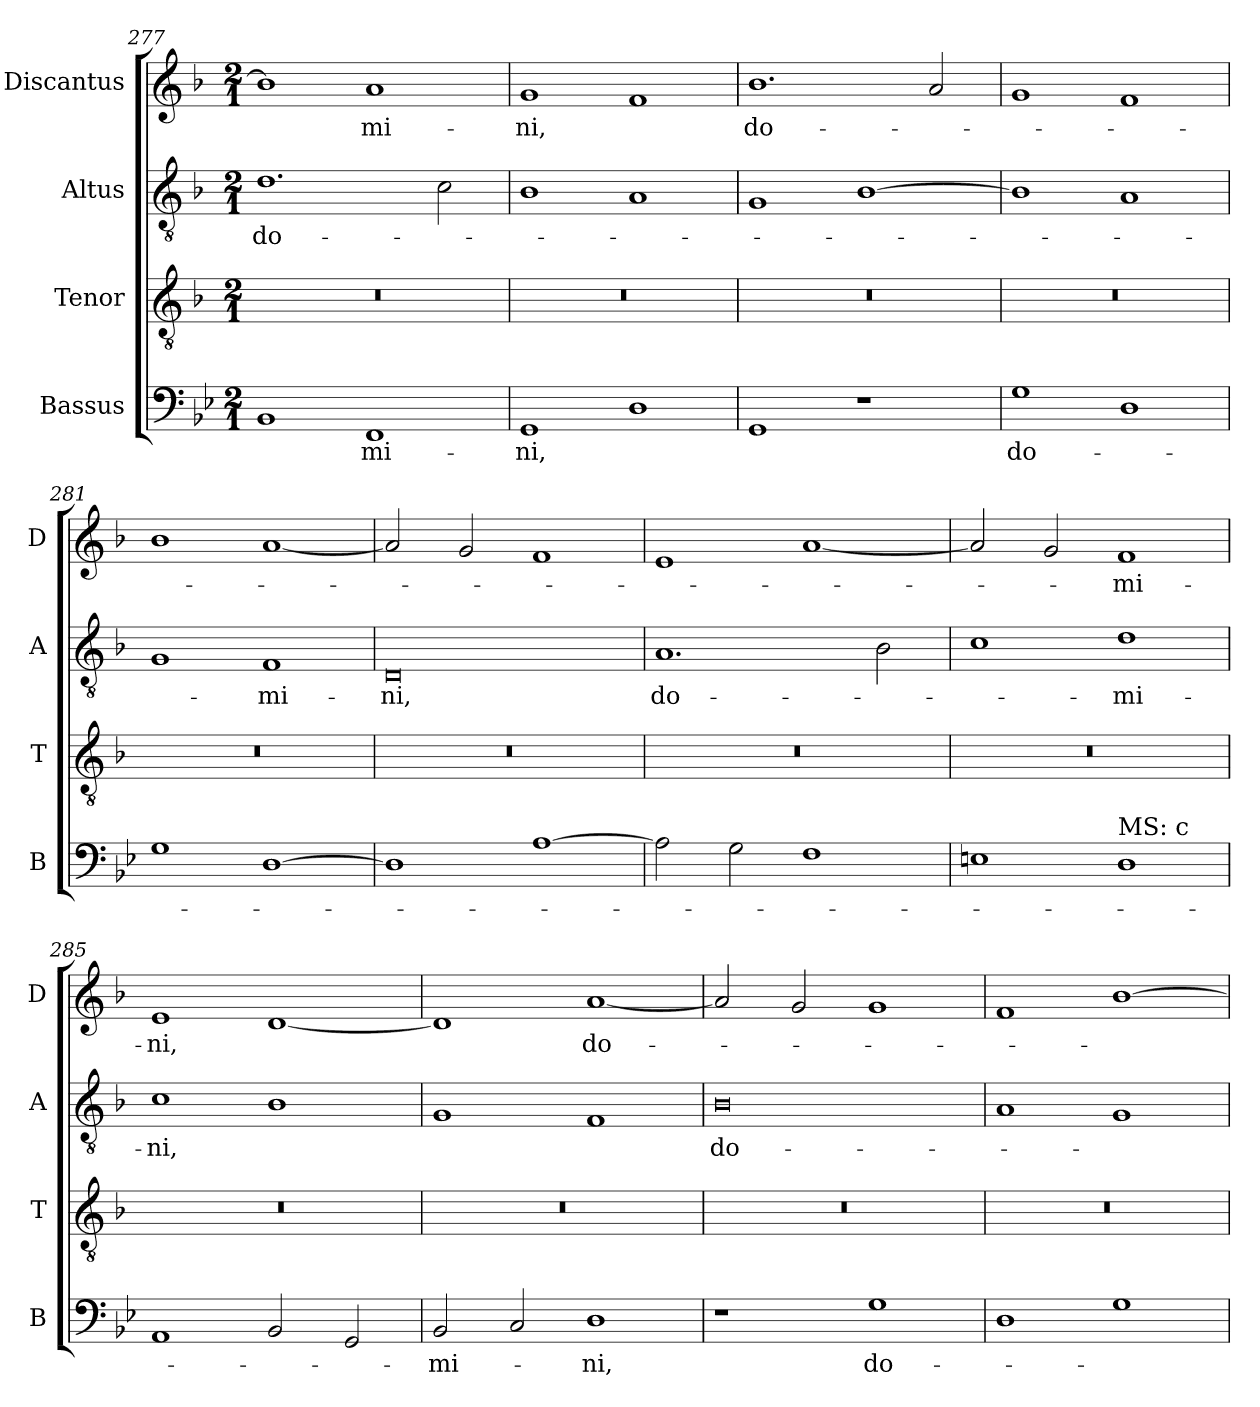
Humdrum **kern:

**kern	**text	**kern	**kern	**text	**kern	**text
*part4	*part4	*part3	*part2	*part2	*part1	*part1
*staff4	*staff4	*staff3	*staff2	*staff2	*staff1	*staff1
*I"Bassus	*	*I"Tenor	*I"Altus	*	*I"Discantus	*
*I'B	*	*I'T	*I'A	*	*I'D	*
*clefF4	*	*clefGv2	*clefGv2	*	*clefG2	*
*k[b-e-]	*	*k[b-]	*k[b-]	*	*k[b-]	*
*M2/1	*	*M2/1	*M2/1	*	*M2/1	*
=277	=277	=277	=277	=277	=277	=277
1BB-	.	0r	1.d	do-	1b-]	.
1FF	-mi-	.	.	.	1a	-mi-
.	.	.	2c	.	.	.
=278	=278	=278	=278	=278	=278	=278
1GG	-ni,	0r	1B-	.	1g	-ni,
1D	.	.	1A	.	1f	.
=279	=279	=279	=279	=279	=279	=279
1GG	.	0r	1G	.	1.b-	do-
1r	.	.	[1B-	.	.	.
.	.	.	.	.	2a	.
=280	=280	=280	=280	=280	=280	=280
1G	do-	0r	1B-]	.	1g	.
1D	.	.	1A	.	1f	.
=281	=281	=281	=281	=281	=281	=281
1G	.	0r	1G	.	1b-	.
[1D	.	.	1F	-mi-	[1a	.
=282	=282	=282	=282	=282	=282	=282
1D]	.	0r	0D	-ni,	2a]	.
.	.	.	.	.	2g	.
[1A	.	.	.	.	1f	.
=283	=283	=283	=283	=283	=283	=283
2A]	.	0r	1.A	do-	1e	.
2G	.	.	.	.	.	.
1F	.	.	.	.	[1a	.
.	.	.	2B-	.	.	.
=284	=284	=284	=284	=284	=284	=284
1En	.	0r	1c	.	2a]	.
.	.	.	.	.	2g	.
!LO:TX:a:t=MS&colon; c	!	!	!	!	!	!
1D	.	.	1d	-mi-	1f	-mi-
=285	=285	=285	=285	=285	=285	=285
1AA	.	0r	1c	-ni,	1e	-ni,
2BB-	.	.	1B-	.	[1d	.
2GG	.	.	.	.	.	.
=286	=286	=286	=286	=286	=286	=286
2BB-	-mi-	0r	1G	.	1d]	.
2C	.	.	.	.	.	.
1D	-ni,	.	1F	.	[1a	do-
=287	=287	=287	=287	=287	=287	=287
1r	.	0r	0B-	do-	2a]	.
.	.	.	.	.	2g	.
1G	do-	.	.	.	1g	.
=288	=288	=288	=288	=288	=288	=288
1D	.	0r	1A	.	1f	.
1G	.	.	1G	.	[1b-	.
=	=	=	=	=	=	=
*-	*-	*-	*-	*-	*-	*-
